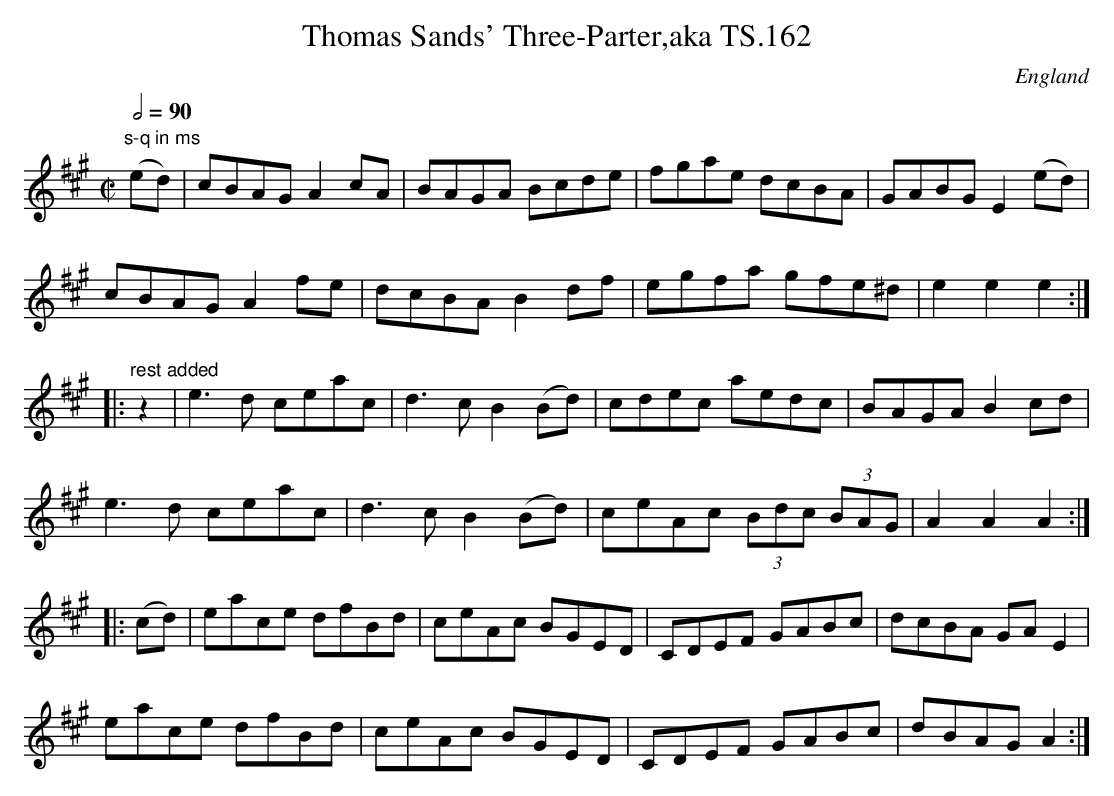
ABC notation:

X:1
T:Thomas Sands' Three-Parter,aka TS.162
M:C|
L:1/8
Q:1/2=90
O:England
notC:untitled 'Hornpipe' in MS
K:A major
"s-q in ms"(ed)|cBAG A2cA|BAGA Bcde|fgae dcBA|GABG E2(ed)|!
cBAG A2fe|dcBA B2 df|egfa gfe^d|e2e2e2:|!
|:"rest added"z2|e3d ceac|d3cB2(Bd)|cdec aedc|BAGAB2 cd|!
e3d ceac|d3cB2(Bd)|ceAc (3Bdc (3BAG|A2A2A2:|!
|:(cd)|eace dfBd|ceAc BGED|CDEF GABc|dcBA GAE2|!
eace dfBd|ceAc BGED|CDEF GABc|dBAGA2:|]
